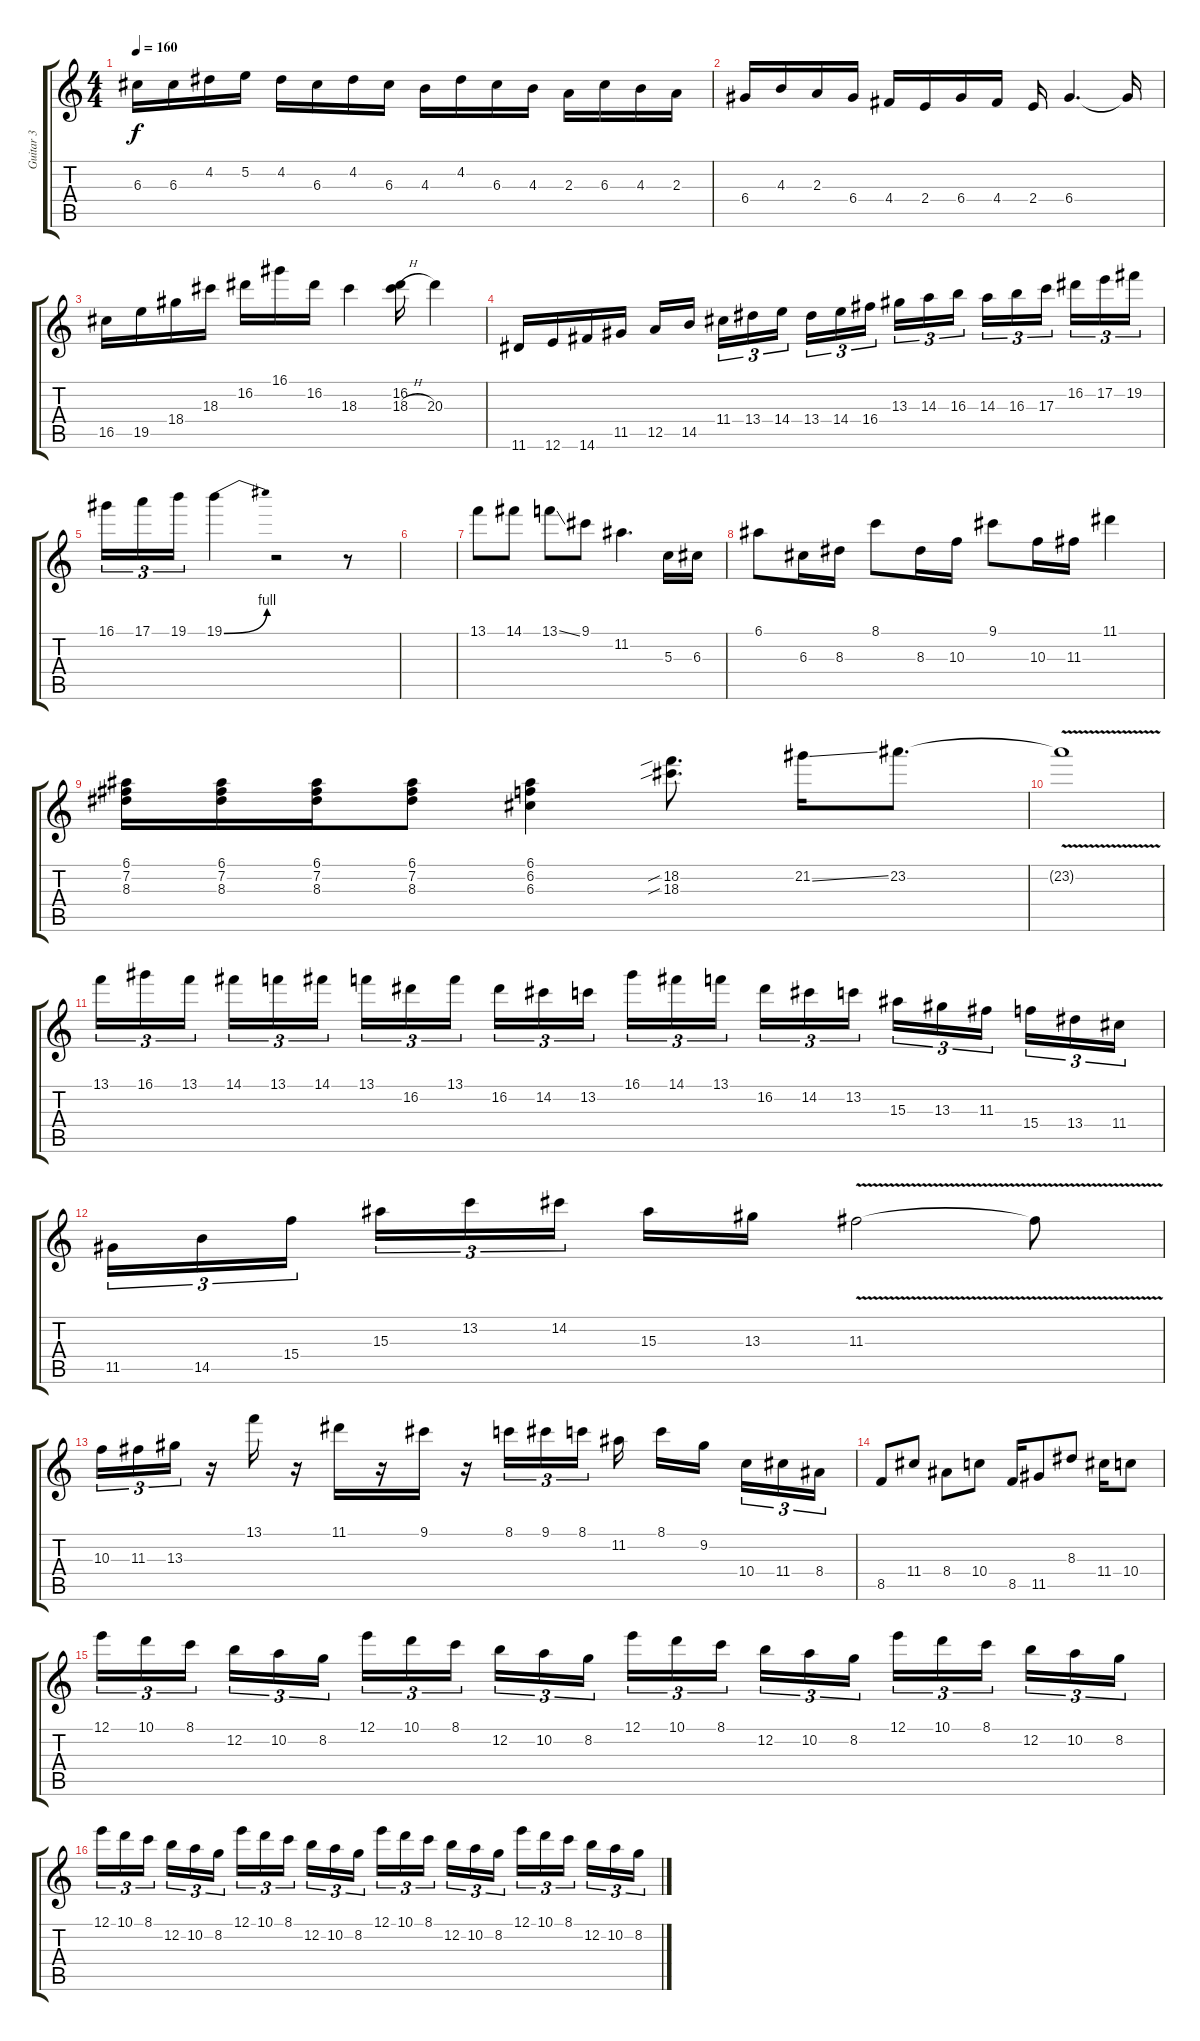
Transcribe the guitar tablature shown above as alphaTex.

\track ("Guitar 3" "Guitar 3") {instrument distortionguitar}
\staff {score tabs}
\tuning (E4 B3 G3 D3 A2 E2) {hide}
\ts (4 4)
\tempo 160
\clef g2
\ks c
6.3.16{dy f} 6.3.16 4.2.16 5.2.16 4.2.16 6.3.16 4.2.16 6.3.16 4.3.16 4.2.16 6.3.16 4.3.16 2.3.16 6.3.16 4.3.16 2.3.16 |
6.4.16 4.3.16 2.3.16 6.4.16 4.4.16 2.4.16 6.4.16 4.4.16 2.4.16 6.4.4{d} 6.4{t}.16 |
16.5.16 19.5.16 18.4.16 18.3.16 16.2.16 16.1.16 16.2.16 18.3.4 (16.2 18.3{h}).16 20.3.4 |
11.6.16 12.6.16 14.6.16 11.5.16 12.5.16 14.5.16{beam splitsecondary} 11.4.16{tu (3 2)} 13.4.16{tu (3 2)} 14.4.16{tu (3 2)} 13.4.16{tu (3 2)} 14.4.16{tu (3 2)} 16.4.16{tu (3 2) beam splitsecondary} 13.3.16{tu (3 2)} 14.3.16{tu (3 2)} 16.3.16{tu (3 2)} 14.3.16{tu (3 2)} 16.3.16{tu (3 2)} 17.3.16{tu (3 2) beam splitsecondary} 16.2.16{tu (3 2)} 17.2.16{tu (3 2)} 19.2.16{tu (3 2)} |
16.1.16{tu (3 2)} 17.1.16{tu (3 2)} 19.1.16{tu (3 2)} 19.1{be (bend 0 0 60 4)}.4 r.2 r.8 |
|
13.1.8 14.1.8 13.1{ss}.8 9.1.8 11.2.4{d} 5.3.16 6.3.16 |
6.1.8 6.3.16 8.3.16 8.1.8 8.3.16 10.3.16 9.1.8 10.3.16 11.3.16 11.1.4 |
(6.1 7.2 8.3).16 (6.1 7.2 8.3).16 (6.1 7.2 8.3).16 (6.1 7.2 8.3).8 (6.1 6.2 6.3).4 (18.2{sib} 18.3{sib}).8{d} 21.2{ss}.16 23.2.8{d} |
23.2{v t}.1 |
13.1.16{tu (3 2)} 16.1.16{tu (3 2)} 13.1.16{tu (3 2) beam splitsecondary} 14.1.16{tu (3 2)} 13.1.16{tu (3 2)} 14.1.16{tu (3 2)} 13.1.16{tu (3 2)} 16.2.16{tu (3 2)} 13.1.16{tu (3 2) beam splitsecondary} 16.2.16{tu (3 2)} 14.2.16{tu (3 2)} 13.2.16{tu (3 2)} 16.1.16{tu (3 2)} 14.1.16{tu (3 2)} 13.1.16{tu (3 2) beam splitsecondary} 16.2.16{tu (3 2)} 14.2.16{tu (3 2)} 13.2.16{tu (3 2)} 15.3.16{tu (3 2)} 13.3.16{tu (3 2)} 11.3.16{tu (3 2) beam splitsecondary} 15.4.16{tu (3 2)} 13.4.16{tu (3 2)} 11.4.16{tu (3 2)} |
11.5.16{tu (3 2)} 14.5.16{tu (3 2)} 15.4.16{tu (3 2) beam splitsecondary} 15.3.16{tu (3 2)} 13.2.16{tu (3 2)} 14.2.16{tu (3 2)} 15.3.16 13.3.16 11.3{v}.2 11.3{t}.8 |
10.3.16{tu (3 2)} 11.3.16{tu (3 2)} 13.3.16{tu (3 2)} r.16 13.1.16 r.16 11.1.16 r.16 9.1.16 r.16 8.1.16{tu (3 2)} 9.1.16{tu (3 2)} 8.1.16{tu (3 2) beam splitsecondary} 11.2.16 8.1.16 9.2.16{beam splitsecondary} 10.4.16{tu (3 2)} 11.4.16{tu (3 2)} 8.4.16{tu (3 2)} |
8.5.8 11.4.8 8.4.8 10.4.8 8.5.16 11.5.8 8.3.8 11.4.16 10.4.8 |
12.1.16{tu (3 2)} 10.1.16{tu (3 2)} 8.1.16{tu (3 2) beam splitsecondary} 12.2.16{tu (3 2)} 10.2.16{tu (3 2)} 8.2.16{tu (3 2)} 12.1.16{tu (3 2)} 10.1.16{tu (3 2)} 8.1.16{tu (3 2) beam splitsecondary} 12.2.16{tu (3 2)} 10.2.16{tu (3 2)} 8.2.16{tu (3 2)} 12.1.16{tu (3 2)} 10.1.16{tu (3 2)} 8.1.16{tu (3 2) beam splitsecondary} 12.2.16{tu (3 2)} 10.2.16{tu (3 2)} 8.2.16{tu (3 2)} 12.1.16{tu (3 2)} 10.1.16{tu (3 2)} 8.1.16{tu (3 2) beam splitsecondary} 12.2.16{tu (3 2)} 10.2.16{tu (3 2)} 8.2.16{tu (3 2)} |
12.1.16{tu (3 2)} 10.1.16{tu (3 2)} 8.1.16{tu (3 2) beam splitsecondary} 12.2.16{tu (3 2)} 10.2.16{tu (3 2)} 8.2.16{tu (3 2)} 12.1.16{tu (3 2)} 10.1.16{tu (3 2)} 8.1.16{tu (3 2) beam splitsecondary} 12.2.16{tu (3 2)} 10.2.16{tu (3 2)} 8.2.16{tu (3 2)} 12.1.16{tu (3 2)} 10.1.16{tu (3 2)} 8.1.16{tu (3 2) beam splitsecondary} 12.2.16{tu (3 2)} 10.2.16{tu (3 2)} 8.2.16{tu (3 2)} 12.1.16{tu (3 2)} 10.1.16{tu (3 2)} 8.1.16{tu (3 2) beam splitsecondary} 12.2.16{tu (3 2)} 10.2.16{tu (3 2)} 8.2.16{tu (3 2)}
